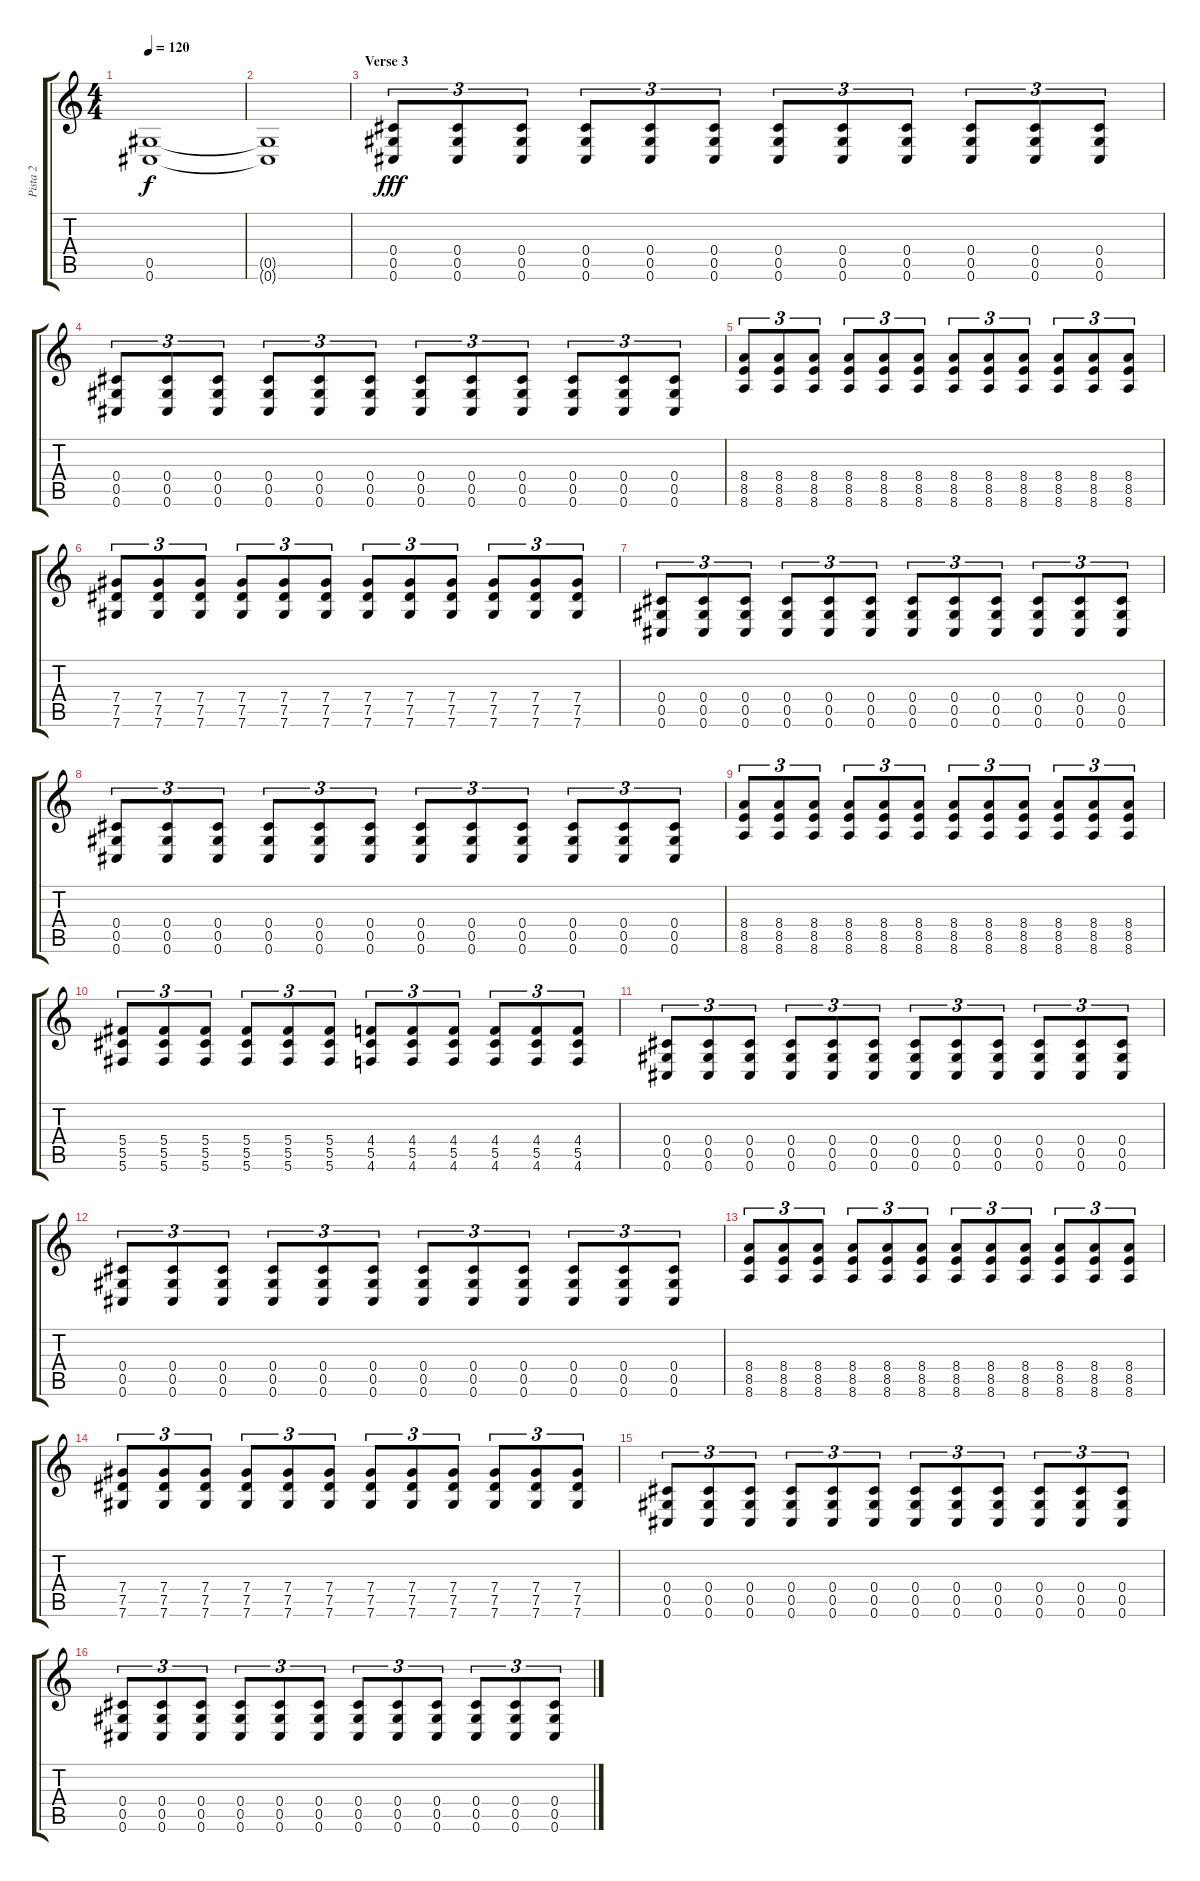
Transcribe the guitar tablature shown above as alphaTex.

\track ("Pista 2" "Pista 2") {instrument overdrivenguitar}
\staff {score tabs}
\tuning (Eb4 Bb3 Gb3 Db3 Ab2 Db2) {hide}
\ts (4 4)
\tempo 120
\clef g2
\ks c
(0.5{t} 0.6{t}).1{dy f} |
(0.5{t} 0.6{t}).1 |
\section ("" "Verse 3")
(0.4 0.5 0.6).8{tu (3 2) dy fff} (0.4 0.5 0.6).8{tu (3 2)} (0.4 0.5 0.6).8{tu (3 2)} (0.4 0.5 0.6).8{tu (3 2)} (0.4 0.5 0.6).8{tu (3 2)} (0.4 0.5 0.6).8{tu (3 2)} (0.4 0.5 0.6).8{tu (3 2)} (0.4 0.5 0.6).8{tu (3 2)} (0.4 0.5 0.6).8{tu (3 2)} (0.4 0.5 0.6).8{tu (3 2)} (0.4 0.5 0.6).8{tu (3 2)} (0.4 0.5 0.6).8{tu (3 2)} |
(0.4 0.5 0.6).8{tu (3 2)} (0.4 0.5 0.6).8{tu (3 2)} (0.4 0.5 0.6).8{tu (3 2)} (0.4 0.5 0.6).8{tu (3 2)} (0.4 0.5 0.6).8{tu (3 2)} (0.4 0.5 0.6).8{tu (3 2)} (0.4 0.5 0.6).8{tu (3 2)} (0.4 0.5 0.6).8{tu (3 2)} (0.4 0.5 0.6).8{tu (3 2)} (0.4 0.5 0.6).8{tu (3 2)} (0.4 0.5 0.6).8{tu (3 2)} (0.4 0.5 0.6).8{tu (3 2)} |
(8.4 8.5 8.6).8{tu (3 2)} (8.4 8.5 8.6).8{tu (3 2)} (8.4 8.5 8.6).8{tu (3 2)} (8.4 8.5 8.6).8{tu (3 2)} (8.4 8.5 8.6).8{tu (3 2)} (8.4 8.5 8.6).8{tu (3 2)} (8.4 8.5 8.6).8{tu (3 2)} (8.4 8.5 8.6).8{tu (3 2)} (8.4 8.5 8.6).8{tu (3 2)} (8.4 8.5 8.6).8{tu (3 2)} (8.4 8.5 8.6).8{tu (3 2)} (8.4 8.5 8.6).8{tu (3 2)} |
(7.4 7.5 7.6).8{tu (3 2)} (7.4 7.5 7.6).8{tu (3 2)} (7.4 7.5 7.6).8{tu (3 2)} (7.4 7.5 7.6).8{tu (3 2)} (7.4 7.5 7.6).8{tu (3 2)} (7.4 7.5 7.6).8{tu (3 2)} (7.4 7.5 7.6).8{tu (3 2)} (7.4 7.5 7.6).8{tu (3 2)} (7.4 7.5 7.6).8{tu (3 2)} (7.4 7.5 7.6).8{tu (3 2)} (7.4 7.5 7.6).8{tu (3 2)} (7.4 7.5 7.6).8{tu (3 2)} |
(0.4 0.5 0.6).8{tu (3 2)} (0.4 0.5 0.6).8{tu (3 2)} (0.4 0.5 0.6).8{tu (3 2)} (0.4 0.5 0.6).8{tu (3 2)} (0.4 0.5 0.6).8{tu (3 2)} (0.4 0.5 0.6).8{tu (3 2)} (0.4 0.5 0.6).8{tu (3 2)} (0.4 0.5 0.6).8{tu (3 2)} (0.4 0.5 0.6).8{tu (3 2)} (0.4 0.5 0.6).8{tu (3 2)} (0.4 0.5 0.6).8{tu (3 2)} (0.4 0.5 0.6).8{tu (3 2)} |
(0.4 0.5 0.6).8{tu (3 2)} (0.4 0.5 0.6).8{tu (3 2)} (0.4 0.5 0.6).8{tu (3 2)} (0.4 0.5 0.6).8{tu (3 2)} (0.4 0.5 0.6).8{tu (3 2)} (0.4 0.5 0.6).8{tu (3 2)} (0.4 0.5 0.6).8{tu (3 2)} (0.4 0.5 0.6).8{tu (3 2)} (0.4 0.5 0.6).8{tu (3 2)} (0.4 0.5 0.6).8{tu (3 2)} (0.4 0.5 0.6).8{tu (3 2)} (0.4 0.5 0.6).8{tu (3 2)} |
(8.4 8.5 8.6).8{tu (3 2)} (8.4 8.5 8.6).8{tu (3 2)} (8.4 8.5 8.6).8{tu (3 2)} (8.4 8.5 8.6).8{tu (3 2)} (8.4 8.5 8.6).8{tu (3 2)} (8.4 8.5 8.6).8{tu (3 2)} (8.4 8.5 8.6).8{tu (3 2)} (8.4 8.5 8.6).8{tu (3 2)} (8.4 8.5 8.6).8{tu (3 2)} (8.4 8.5 8.6).8{tu (3 2)} (8.4 8.5 8.6).8{tu (3 2)} (8.4 8.5 8.6).8{tu (3 2)} |
(5.4 5.5 5.6).8{tu (3 2)} (5.4 5.5 5.6).8{tu (3 2)} (5.4 5.5 5.6).8{tu (3 2)} (5.4 5.5 5.6).8{tu (3 2)} (5.4 5.5 5.6).8{tu (3 2)} (5.4 5.5 5.6).8{tu (3 2)} (4.4 5.5 4.6).8{tu (3 2)} (4.4 5.5 4.6).8{tu (3 2)} (4.4 5.5 4.6).8{tu (3 2)} (4.4 5.5 4.6).8{tu (3 2)} (4.4 5.5 4.6).8{tu (3 2)} (4.4 5.5 4.6).8{tu (3 2)} |
(0.4 0.5 0.6).8{tu (3 2)} (0.4 0.5 0.6).8{tu (3 2)} (0.4 0.5 0.6).8{tu (3 2)} (0.4 0.5 0.6).8{tu (3 2)} (0.4 0.5 0.6).8{tu (3 2)} (0.4 0.5 0.6).8{tu (3 2)} (0.4 0.5 0.6).8{tu (3 2)} (0.4 0.5 0.6).8{tu (3 2)} (0.4 0.5 0.6).8{tu (3 2)} (0.4 0.5 0.6).8{tu (3 2)} (0.4 0.5 0.6).8{tu (3 2)} (0.4 0.5 0.6).8{tu (3 2)} |
(0.4 0.5 0.6).8{tu (3 2)} (0.4 0.5 0.6).8{tu (3 2)} (0.4 0.5 0.6).8{tu (3 2)} (0.4 0.5 0.6).8{tu (3 2)} (0.4 0.5 0.6).8{tu (3 2)} (0.4 0.5 0.6).8{tu (3 2)} (0.4 0.5 0.6).8{tu (3 2)} (0.4 0.5 0.6).8{tu (3 2)} (0.4 0.5 0.6).8{tu (3 2)} (0.4 0.5 0.6).8{tu (3 2)} (0.4 0.5 0.6).8{tu (3 2)} (0.4 0.5 0.6).8{tu (3 2)} |
(8.4 8.5 8.6).8{tu (3 2)} (8.4 8.5 8.6).8{tu (3 2)} (8.4 8.5 8.6).8{tu (3 2)} (8.4 8.5 8.6).8{tu (3 2)} (8.4 8.5 8.6).8{tu (3 2)} (8.4 8.5 8.6).8{tu (3 2)} (8.4 8.5 8.6).8{tu (3 2)} (8.4 8.5 8.6).8{tu (3 2)} (8.4 8.5 8.6).8{tu (3 2)} (8.4 8.5 8.6).8{tu (3 2)} (8.4 8.5 8.6).8{tu (3 2)} (8.4 8.5 8.6).8{tu (3 2)} |
(7.4 7.5 7.6).8{tu (3 2)} (7.4 7.5 7.6).8{tu (3 2)} (7.4 7.5 7.6).8{tu (3 2)} (7.4 7.5 7.6).8{tu (3 2)} (7.4 7.5 7.6).8{tu (3 2)} (7.4 7.5 7.6).8{tu (3 2)} (7.4 7.5 7.6).8{tu (3 2)} (7.4 7.5 7.6).8{tu (3 2)} (7.4 7.5 7.6).8{tu (3 2)} (7.4 7.5 7.6).8{tu (3 2)} (7.4 7.5 7.6).8{tu (3 2)} (7.4 7.5 7.6).8{tu (3 2)} |
(0.4 0.5 0.6).8{tu (3 2)} (0.4 0.5 0.6).8{tu (3 2)} (0.4 0.5 0.6).8{tu (3 2)} (0.4 0.5 0.6).8{tu (3 2)} (0.4 0.5 0.6).8{tu (3 2)} (0.4 0.5 0.6).8{tu (3 2)} (0.4 0.5 0.6).8{tu (3 2)} (0.4 0.5 0.6).8{tu (3 2)} (0.4 0.5 0.6).8{tu (3 2)} (0.4 0.5 0.6).8{tu (3 2)} (0.4 0.5 0.6).8{tu (3 2)} (0.4 0.5 0.6).8{tu (3 2)} |
(0.4 0.5 0.6).8{tu (3 2)} (0.4 0.5 0.6).8{tu (3 2)} (0.4 0.5 0.6).8{tu (3 2)} (0.4 0.5 0.6).8{tu (3 2)} (0.4 0.5 0.6).8{tu (3 2)} (0.4 0.5 0.6).8{tu (3 2)} (0.4 0.5 0.6).8{tu (3 2)} (0.4 0.5 0.6).8{tu (3 2)} (0.4 0.5 0.6).8{tu (3 2)} (0.4 0.5 0.6).8{tu (3 2)} (0.4 0.5 0.6).8{tu (3 2)} (0.4 0.5 0.6).8{tu (3 2)}
